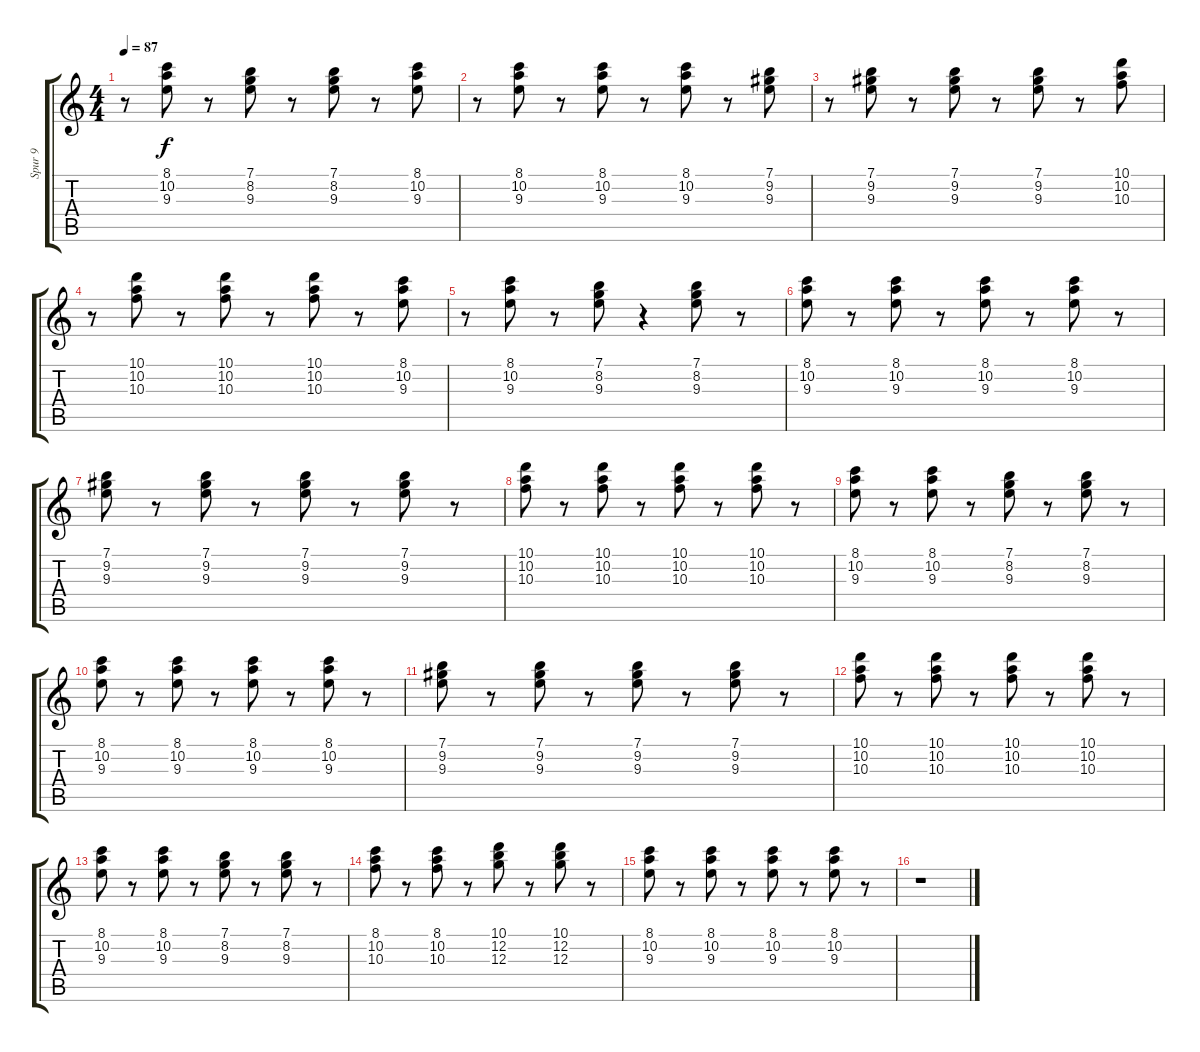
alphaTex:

\track ("Spur 9" "Spur 9") {instrument overdrivenguitar}
\staff {score tabs}
\tuning (E4 B3 G3 D3 A2 E2) {hide}
\ts (4 4)
\tempo 87
\clef g2
\ks c
r.8{dy f} (8.1 10.2 9.3).8 r.8 (7.1 8.2 9.3).8 r.8 (7.1 8.2 9.3).8 r.8 (8.1 10.2 9.3).8 |
r.8 (8.1 10.2 9.3).8 r.8 (8.1 10.2 9.3).8 r.8 (8.1 10.2 9.3).8 r.8 (7.1 9.2 9.3).8 |
r.8 (7.1 9.2 9.3).8 r.8 (7.1 9.2 9.3).8 r.8 (7.1 9.2 9.3).8 r.8 (10.1 10.2 10.3).8 |
r.8 (10.1 10.2 10.3).8 r.8 (10.1 10.2 10.3).8 r.8 (10.1 10.2 10.3).8 r.8 (8.1 10.2 9.3).8 |
r.8 (8.1 10.2 9.3).8 r.8 (7.1 8.2 9.3).8 r.4 (7.1 8.2 9.3).8 r.8 |
(8.1 10.2 9.3).8 r.8 (8.1 10.2 9.3).8 r.8 (8.1 10.2 9.3).8 r.8 (8.1 10.2 9.3).8 r.8 |
(7.1 9.2 9.3).8 r.8 (7.1 9.2 9.3).8 r.8 (7.1 9.2 9.3).8 r.8 (7.1 9.2 9.3).8 r.8 |
(10.1 10.2 10.3).8 r.8 (10.1 10.2 10.3).8 r.8 (10.1 10.2 10.3).8 r.8 (10.1 10.2 10.3).8 r.8 |
(8.1 10.2 9.3).8 r.8 (8.1 10.2 9.3).8 r.8 (7.1 8.2 9.3).8 r.8 (7.1 8.2 9.3).8 r.8 |
(8.1 10.2 9.3).8 r.8 (8.1 10.2 9.3).8 r.8 (8.1 10.2 9.3).8 r.8 (8.1 10.2 9.3).8 r.8 |
(7.1 9.2 9.3).8 r.8 (7.1 9.2 9.3).8 r.8 (7.1 9.2 9.3).8 r.8 (7.1 9.2 9.3).8 r.8 |
(10.1 10.2 10.3).8 r.8 (10.1 10.2 10.3).8 r.8 (10.1 10.2 10.3).8 r.8 (10.1 10.2 10.3).8 r.8 |
(8.1 10.2 9.3).8 r.8 (8.1 10.2 9.3).8 r.8 (7.1 8.2 9.3).8 r.8 (7.1 8.2 9.3).8 r.8 |
(8.1 10.2 10.3).8 r.8 (8.1 10.2 10.3).8 r.8 (10.1 12.2 12.3).8 r.8 (10.1 12.2 12.3).8 r.8 |
(8.1 10.2 9.3).8 r.8 (8.1 10.2 9.3).8 r.8 (8.1 10.2 9.3).8 r.8 (8.1 10.2 9.3).8 r.8 |
r.1
